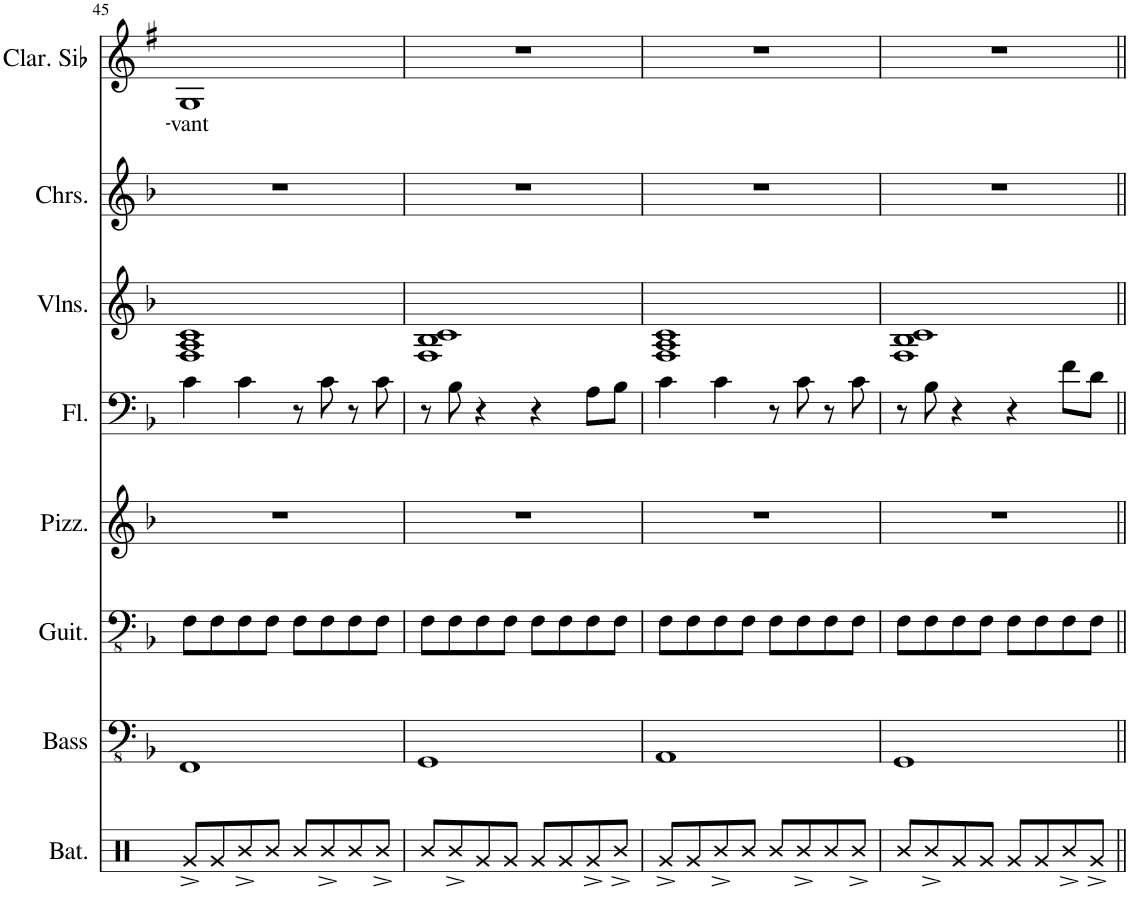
**kern	**kern	**kern	**kern	**kern	**kern	**kern	**kern	**text
*part8	*part7	*part6	*part5	*part4	*part3	*part2	*part1	*part1
*staff8	*staff7	*staff6	*staff5	*staff4	*staff3	*staff2	*staff1	*staff1
*I"Batterie	*I"Basse acoustique	*I"Guitare mute	*I"Pizzicato	*I"Flûte	*I"Violons	*I"Choeurs	*I"Clarinette en Sib	*
*I'Bat.	*I'Bass	*I'Guit.	*I'Pizz.	*I'Fl.	*I'Vlns.	*I'Chrs.	*I'Clar. Sib	*
!!LO:PB:g=z
*clefX	*clefFv4	*clefFv4	*clefG2	*clefF4	*clefG2	*clefG2	*clefG2	*
*	*	*	*	*	*	*	*Trd1c2	*
*k[]	*k[b-]	*k[b-]	*k[b-]	*k[b-]	*k[b-]	*k[b-]	*k[f#]	*
*M4/4	*M4/4	*M4/4	*M4/4	*M4/4	*M4/4	*M4/4	*M4/4	*
=45	=45	=45	=45	=45	=45	=45	=45	=45
!	!	!	!	!	!	!	!	!LO:LY:b
8Rg^/L	1FFF	8FF\L	1r	4c\	1F 1A 1c	1r	1G	-vant
8Rg/	.	8FF\	.	.	.	.	.	.
8R^/	.	8FF\	.	4c\	.	.	.	.
8R/J	.	8FF\J	.	.	.	.	.	.
8R/L	.	8FF\L	.	8r	.	.	.	.
8R^/	.	8FF\	.	8c\	.	.	.	.
8R/	.	8FF\	.	8r	.	.	.	.
8R^/J	.	8FF\J	.	8c\	.	.	.	.
=46	=46	=46	=46	=46	=46	=46	=46	=46
8R/L	1GGG	8FF\L	1r	8r	1F 1B- 1c	1r	1r	.
8R^/	.	8FF\	.	8B-\	.	.	.	.
8Rg/	.	8FF\	.	4r	.	.	.	.
8Rg/J	.	8FF\J	.	.	.	.	.	.
8Rg/L	.	8FF\L	.	4r	.	.	.	.
8Rg/	.	8FF\	.	.	.	.	.	.
8Rg^/	.	8FF\	.	8A\L	.	.	.	.
8R^/J	.	8FF\J	.	8B-\J	.	.	.	.
=47	=47	=47	=47	=47	=47	=47	=47	=47
8Rg^/L	1AAA	8FF\L	1r	4c\	1F 1A 1c	1r	1r	.
8Rg/	.	8FF\	.	.	.	.	.	.
8R^/	.	8FF\	.	4c\	.	.	.	.
8R/J	.	8FF\J	.	.	.	.	.	.
8R/L	.	8FF\L	.	8r	.	.	.	.
8R^/	.	8FF\	.	8c\	.	.	.	.
8R/	.	8FF\	.	8r	.	.	.	.
8R^/J	.	8FF\J	.	8c\	.	.	.	.
=48	=48	=48	=48	=48	=48	=48	=48	=48
8R/L	1GGG	8FF\L	1r	8r	1F 1B- 1c	1r	1r	.
8R^/	.	8FF\	.	8B-\	.	.	.	.
8Rg/	.	8FF\	.	4r	.	.	.	.
8Rg/J	.	8FF\J	.	.	.	.	.	.
8Rg/L	.	8FF\L	.	4r	.	.	.	.
8Rg/	.	8FF\	.	.	.	.	.	.
8R^/	.	8FF\	.	8f\L	.	.	.	.
8Rg^/J	.	8FF\J	.	8d\J	.	.	.	.
=||	=||	=||	=||	=||	=||	=||	=||	=||
*-	*-	*-	*-	*-	*-	*-	*-	*-
